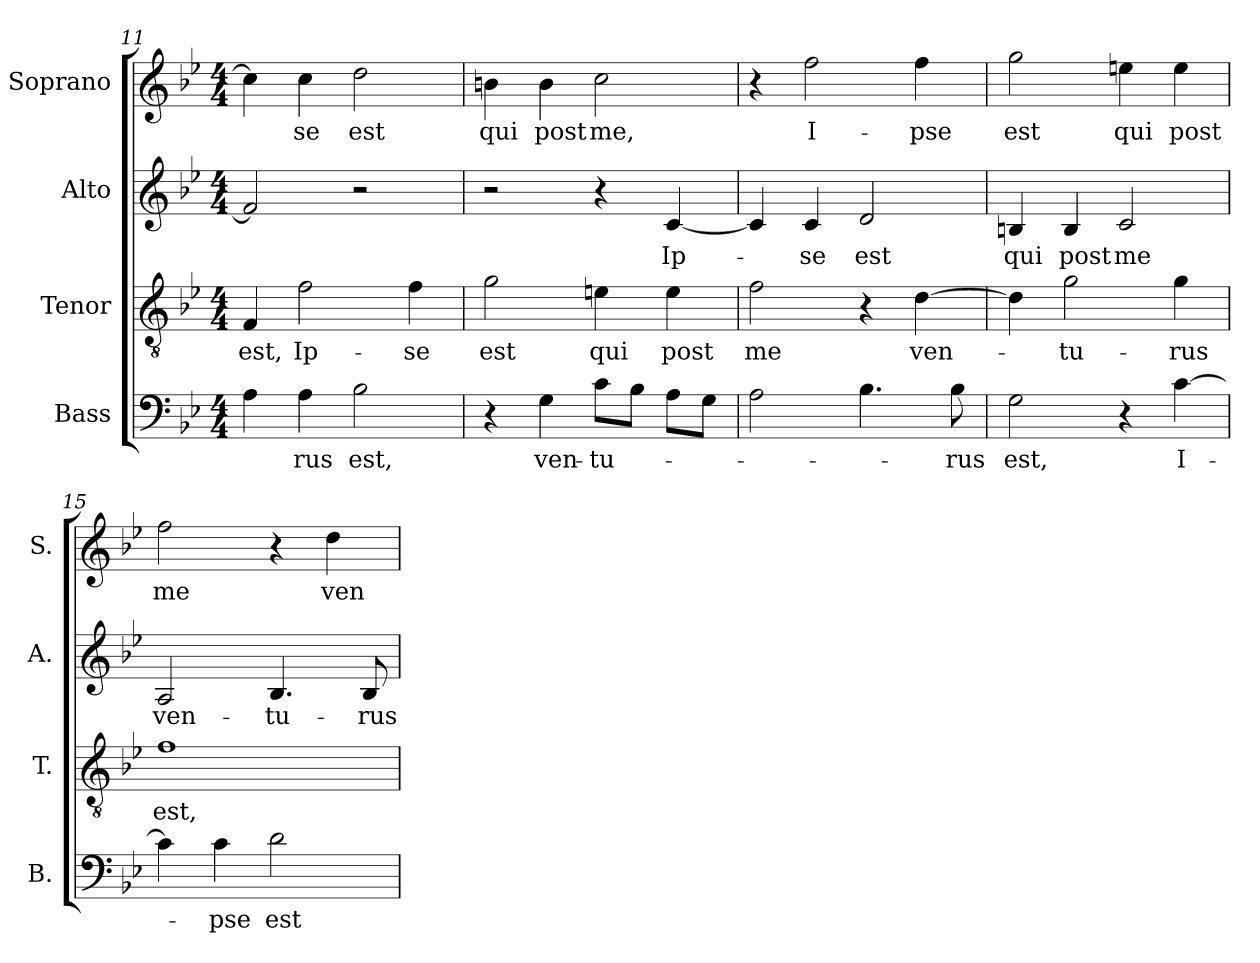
**kern	**text	**kern	**text	**kern	**text	**kern	**text
*part4	*part4	*part3	*part3	*part2	*part2	*part1	*part1
*staff4	*staff4	*staff3	*staff3	*staff2	*staff2	*staff1	*staff1
*I"Bass	*	*I"Tenor	*	*I"Alto	*	*I"Soprano	*
*I'B.	*	*I'T.	*	*I'A.	*	*I'S.	*
!!LO:PB:g=z
*clefF4	*	*clefGv2	*	*clefG2	*	*clefG2	*
*	*	*ITrd7c12	*	*	*	*	*
*k[b-e-]	*	*k[b-e-]	*	*k[b-e-]	*	*k[b-e-]	*
*B-:	*	*B-:	*	*B-:	*	*B-:	*
*M4/4	*	*M4/4	*	*M4/4	*	*M4/4	*
=11	=11	=11	=11	=11	=11	=11	=11
!	!	!	!LO:LY:b:color=#000000	!	!	!	!
4Ai\	.	4FFi/	est,	2fi/]	.	4cci\]	.
!	!LO:LY:b:color=#000000	!	!	!	!	!	!
!	!	!	!LO:LY:b:color=#000000	!	!	!	!
!	!	!	!	!	!	!	!LO:LY:b:color=#000000
4Ai\	-rus	2Fi\	Ip-	.	.	4cci\	-se
!	!LO:LY:b:color=#000000	!	!	!	!	!	!
!	!	!	!	!	!	!	!LO:LY:b:color=#000000
2B-i\	est,	.	.	2r	.	2ddi\	est
!	!	!	!LO:LY:b:color=#000000	!	!	!	!
.	.	4Fi\	-se	.	.	.	.
=12	=12	=12	=12	=12	=12	=12	=12
!	!	!	!LO:LY:b:color=#000000	!	!	!	!
!	!	!	!	!	!	!	!LO:LY:b:color=#000000
4r	.	2Gi\	est	2r	.	4bni\	qui
!	!LO:LY:b:color=#000000	!	!	!	!	!	!
!	!	!	!	!	!	!	!LO:LY:b:color=#000000
4Gi\	ven-	.	.	.	.	4bi\	post
!	!LO:LY:b:color=#000000	!	!	!	!	!	!
!	!	!	!LO:LY:b:color=#000000	!	!	!	!
!	!	!	!	!	!	!	!LO:LY:b:color=#000000
8ci\L	-tu-	4Eni\	qui	4r	.	2cci\	me,
8B-i\J	.	.	.	.	.	.	.
!	!	!	!LO:LY:b:color=#000000	!	!	!	!
!	!	!	!	!	!LO:LY:b:color=#000000	!	!
8Ai\L	.	4Ei\	post	[4ci/	Ip-	.	.
8Gi\J	.	.	.	.	.	.	.
=13	=13	=13	=13	=13	=13	=13	=13
!	!	!	!LO:LY:b:color=#000000	!	!	!	!
2Ai\	.	2Fi\	me	4ci/]	.	4r	.
!	!	!	!	!	!LO:LY:b:color=#000000	!	!
!	!	!	!	!	!	!	!LO:LY:b:color=#000000
.	.	.	.	4ci/	-se	2ffi\	I-
!	!	!	!	!	!LO:LY:b:color=#000000	!	!
4.B-i\	.	4r	.	2di/	est	.	.
!	!	!	!LO:LY:b:color=#000000	!	!	!	!
!	!	!	!	!	!	!	!LO:LY:b:color=#000000
.	.	[4Di\	ven-	.	.	4ffi\	-pse
!	!LO:LY:b:color=#000000	!	!	!	!	!	!
8B-i\	-rus	.	.	.	.	.	.
=14	=14	=14	=14	=14	=14	=14	=14
!	!LO:LY:b:color=#000000	!	!	!	!	!	!
!	!	!	!	!	!LO:LY:b:color=#000000	!	!
!	!	!	!	!	!	!	!LO:LY:b:color=#000000
2Gi\	est,	4Di\]	.	4Bni/	qui	2ggi\	est
!	!	!	!LO:LY:b:color=#000000	!	!	!	!
!	!	!	!	!	!LO:LY:b:color=#000000	!	!
.	.	2Gi\	-tu-	4Bi/	post	.	.
!	!	!	!	!	!LO:LY:b:color=#000000	!	!
!	!	!	!	!	!	!	!LO:LY:b:color=#000000
4r	.	.	.	2ci/	me	4eeni\	qui
!	!LO:LY:b:color=#000000	!	!	!	!	!	!
!	!	!	!LO:LY:b:color=#000000	!	!	!	!
!	!	!	!	!	!	!	!LO:LY:b:color=#000000
[4ci\	I-	4Gi\	-rus	.	.	4eei\	post
=15	=15	=15	=15	=15	=15	=15	=15
!	!	!	!LO:LY:b:color=#000000	!	!	!	!
!	!	!	!	!	!LO:LY:b:color=#000000	!	!
!	!	!	!	!	!	!	!LO:LY:b:color=#000000
4ci\]	.	1Fi	est,	2Ai/	ven-	2ffi\	me
!	!LO:LY:b:color=#000000	!	!	!	!	!	!
4ci\	-pse	.	.	.	.	.	.
!	!LO:LY:b:color=#000000	!	!	!	!	!	!
!	!	!	!	!	!LO:LY:b:color=#000000	!	!
2di\	est	.	.	4.B-i/	-tu-	4r	.
!	!	!	!	!	!	!	!LO:LY:b:color=#000000
.	.	.	.	.	.	4ddi\	ven-
!	!	!	!	!	!LO:LY:b:color=#000000	!	!
.	.	.	.	8B-i/	-rus	.	.
=	=	=	=	=	=	=	=
*-	*-	*-	*-	*-	*-	*-	*-
